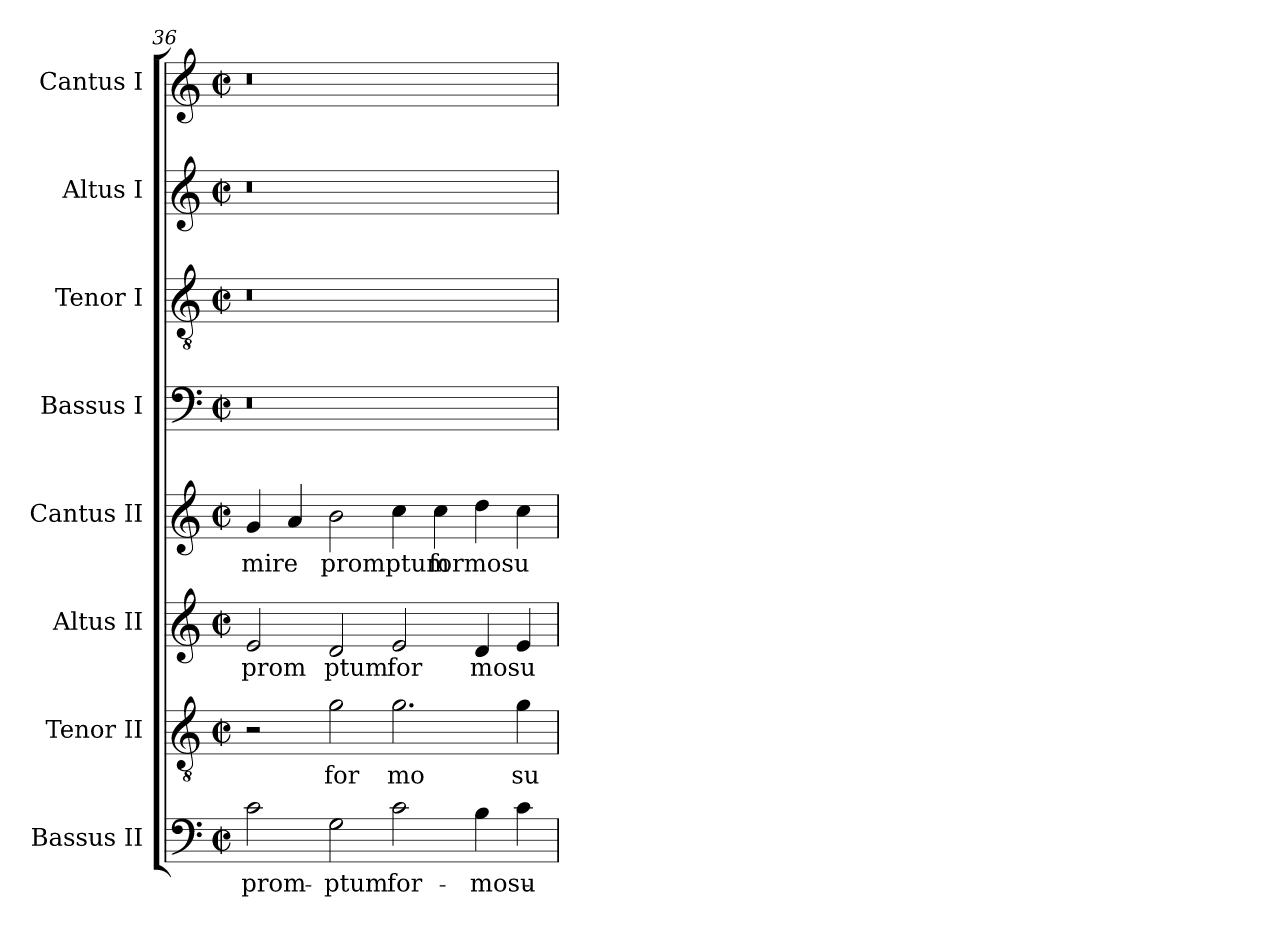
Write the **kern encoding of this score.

**kern	**text	**kern	**text	**kern	**text	**kern	**text	**kern	**kern	**kern	**kern
*part8	*part8	*part7	*part7	*part6	*part6	*part5	*part5	*part4	*part3	*part2	*part1
*staff8	*staff8	*staff7	*staff7	*staff6	*staff6	*staff5	*staff5	*staff4	*staff3	*staff2	*staff1
*I"Bassus II	*	*I"Tenor II	*	*I"Altus II	*	*I"Cantus II	*	*I"Bassus I	*I"Tenor I	*I"Altus I	*I"Cantus I
*clefF4	*	*clefGv2	*	*clefG2	*	*clefG2	*	*clefF4	*clefGv2	*clefG2	*clefG2
*M2/2	*	*M2/2	*	*M2/2	*	*M2/2	*	*M2/2	*M2/2	*M2/2	*M2/2
*met(c|)	*	*met(c|)	*	*met(c|)	*	*met(c|)	*	*met(c|)	*met(c|)	*met(c|)	*met(c|)
=36	=36	=36	=36	=36	=36	=36	=36	=36	=36	=36	=36
!	!LO:LY:b:cj	!	!	!	!LO:LY:b:cj	!	!LO:LY:b:cj	!	!	!	!
2c\	prom-	2r	.	2e/	prom	4g/	mire	0r	0r	0r	0r
.	.	.	.	.	.	4a/	.	.	.	.	.
!	!LO:LY:b:cj	!	!LO:LY:b:cj	!	!LO:LY:b:cj	!	!LO:LY:b	!	!	!	!
2G\	-ptum	2g\	for	2d/	ptum	2b\	promptum	.	.	.	.
!	!LO:LY:b:cj	!	!LO:LY:b:cj	!	!LO:LY:b:cj	!	!	!	!	!	!
2c\	for-	2.g\	mo	2e/	for	4cc\	.	.	.	.	.
!	!	!	!	!	!	!	!LO:LY:b	!	!	!	!
.	.	.	.	.	.	4cc\	formosu	.	.	.	.
!	!LO:LY:b:cj	!	!	!	!LO:LY:b:cj	!	!	!	!	!	!
4B\	-mosu-	.	.	4d/	mosu	4dd\	.	.	.	.	.
!	!	!	!LO:LY:b:cj	!	!	!	!	!	!	!	!
4c\	.	4g\	su	4e/	.	4cc\	.	.	.	.	.
=	=	=	=	=	=	=	=	=	=	=	=
*-	*-	*-	*-	*-	*-	*-	*-	*-	*-	*-	*-
